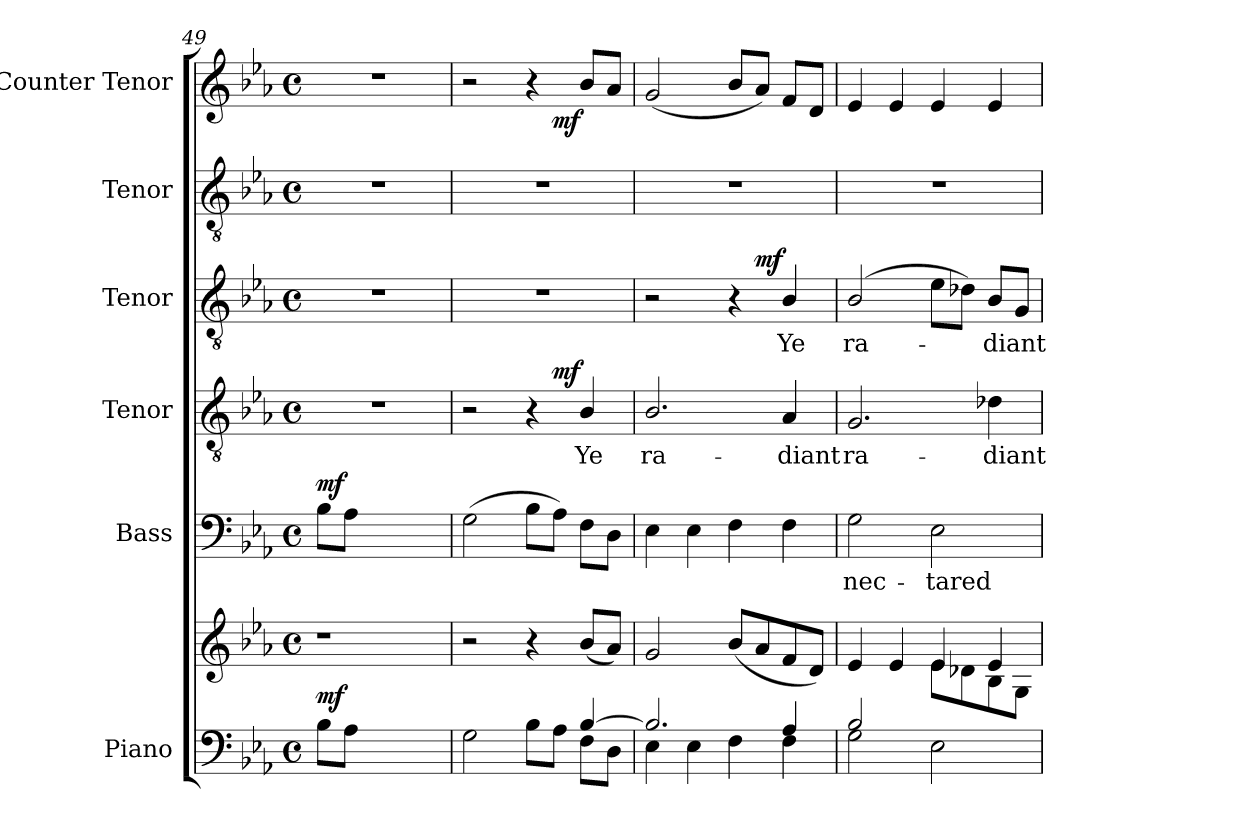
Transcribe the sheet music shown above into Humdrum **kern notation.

**kern	**kern	**dynam	**kern	**text	**dynam	**kern	**text	**dynam	**kern	**text	**dynam	**kern	**kern	**dynam
*part6	*part6	*part6	*part5	*part5	*part5	*part4	*part4	*part4	*part3	*part3	*part3	*part2	*part1	*part1
*staff7	*staff6	*staff6/7	*staff5	*staff5	*staff5	*staff4	*staff4	*staff4	*staff3	*staff3	*staff3	*staff2	*staff1	*staff1
*I"Piano	*	*	*I"Bass	*	*	*I"Tenor	*	*	*I"Tenor	*	*	*I"Tenor	*I"Counter Tenor	*
*I'Pno.	*	*	*I'B.	*	*	*I'T.	*	*	*I'T.	*	*	*I'T.	*	*
!!LO:LB:g=z
*clefF4	*clefG2	*	*clefF4	*	*	*clefGv2	*	*	*clefGv2	*	*	*clefGv2	*clefG2	*
*	*	*	*	*	*	*ITrd7c12	*	*	*ITrd7c12	*	*	*ITrd7c12	*	*
*k[b-e-a-]	*k[b-e-a-]	*	*k[b-e-a-]	*	*	*k[b-e-a-]	*	*	*k[b-e-a-]	*	*	*k[b-e-a-]	*k[b-e-a-]	*
*E-:	*E-:	*	*E-:	*	*	*E-:	*	*	*E-:	*	*	*E-:	*E-:	*
*M4/4	*M4/4	*	*M4/4	*	*	*M4/4	*	*	*M4/4	*	*	*M4/4	*M4/4	*
*met(c)	*met(c)	*	*met(c)	*	*	*met(c)	*	*	*met(c)	*	*	*met(c)	*met(c)	*
=49	=49	=49	=49	=49	=49	=49	=49	=49	=49	=49	=49	=49	=49	=49
!LO:N:vis=1	!LO:N:vis=1	!	!	!	!	!LO:N:vis=1	!	!	!LO:N:vis=1	!	!	!LO:N:vis=1	!LO:N:vis=1	!
*^	*	*	*	*	*	*	*	*	*	*	*	*	*	*
4ryy	8B-i\L	4r	mf	8B-i\L	.	mf	1r	.	.	1r	.	.	1r	1r	.
.	8A-i\J	.	.	8A-i\J	.	.	.	.	.	.	.	.	.	.	.
2.ryy	2.ryy	2.ryy	.	2.ryy	.	.	.	.	.	.	.	.	.	.	.
=50	=50	=50	=50	=50	=50	=50	=50	=50	=50	=50	=50	=50	=50	=50	=50
*	*	*	*	*	*	*	*^	*	*	*	*	*	*	*^	*
2ryy	2Gi\	2r	.	(2Gi\	.	.	2r	2ryy	.	.	1r	.	.	1r	2r	2ryy	.
4ryy	8B-i\L	4r	.	8B-i\L	.	.	4r	8ryy	.	.	.	.	.	.	4r	8ryy	.
.	8A-i\J	.	.	8A-i\J)	.	.	.	4.ryy	.	mf	.	.	.	.	.	4.ryy	mf
!	!	!	!	!	!	!	!	!	!LO:LY:b:color=#000000	!	!	!	!	!	!	!	!
[4B-i/	8Fi\L	(8b-i/L	.	8Fi\L	.	.	4BB-i/	.	Ye	.	.	.	.	.	8b-i/L	.	.
.	8Di\J	8a-i/J)	.	8Di\J	.	.	.	.	.	.	.	.	.	.	8a-i/J	.	.
*	*	*	*	*	*	*	*v	*v	*	*	*	*	*	*	*v	*v	*
=51	=51	=51	=51	=51	=51	=51	=51	=51	=51	=51	=51	=51	=51	=51	=51
*	*	*	*	*	*	*	*^	*	*	*	*	*	*	*^	*
!	!	!	!	!	!	!	!	!	!LO:LY:b:color=#000000	!	!	!	!	!	!	!	!
*	*	*	*	*	*	*	*v	*v	*	*	*^	*	*	*	*v	*v	*
2.B-i/]	4E-i\	2gi/	.	4E-i\	.	.	2.BB-i/	ra-	.	2r	2ryy	.	.	1r	(2gi/	.
.	4E-i\	.	.	4E-i\	.	.	.	.	.	.	.	.	.	.	.	.
.	4Fi\	(8b-i/L	.	4Fi\	.	.	.	.	.	4r	8ryy	.	.	.	8b-i/L	.
.	.	8a-i/	.	.	.	.	.	.	.	.	4.ryy	.	mf	.	8a-i/J)	.
!	!	!	!	!	!	!	!	!LO:LY:b:color=#000000	!	!	!	!	!	!	!	!
!	!	!	!	!	!	!	!	!	!	!	!	!LO:LY:b:color=#000000	!	!	!	!
4A-i/	4Fi\	8fi/	.	4Fi\	.	.	4AA-i/	-diant	.	4BB-i/	.	Ye	.	.	8fi/L	.
.	.	8di/J)	.	.	.	.	.	.	.	.	.	.	.	.	8di/J	.
*	*	*	*	*	*	*	*	*	*	*v	*v	*	*	*	*	*
=52	=52	=52	=52	=52	=52	=52	=52	=52	=52	=52	=52	=52	=52	=52	=52
*	*	*^	*	*	*	*	*	*	*	*	*	*	*	*	*
*	*	*	*	*	*	*	*	*	*	*	*^	*	*	*	*	*
!	!	!	!	!	!	!LO:LY:b:color=#000000	!	!	!	!	!	!	!	!	!	!	!
*	*	*	*	*	*	*	*	*	*	*	*v	*v	*	*	*	*	*
*	*	*	*	*	*	*	*	*	*	*	*^	*	*	*	*	*
!	!	!	!	!	!	!	!	!	!LO:LY:b:color=#000000	!	!	!	!	!	!	!	!
*	*	*	*	*	*	*	*	*	*	*	*v	*v	*	*	*	*	*
*	*	*	*	*	*	*	*	*	*	*	*^	*	*	*	*	*
!	!	!	!	!	!	!	!	!	!	!	!	!	!LO:LY:b:color=#000000	!	!	!	!
*	*	*	*	*	*	*	*	*	*	*	*v	*v	*	*	*	*	*
2B-i/	2Gi\	4e-i/	2ryy	.	2Gi\	nec-	.	2.GGi/	ra-	.	(2BB-i/	ra-	.	1r	4e-i/	.
.	.	4e-i/	.	.	.	.	.	.	.	.	.	.	.	.	4e-i/	.
!	!	!	!	!	!	!LO:LY:b:color=#000000	!	!	!	!	!	!	!	!	!	!
2ryy	2E-i\	4e-i/	8e-i\L	.	2E-i\	-tared	.	.	.	.	8E-i\L	.	.	.	4e-i/	.
.	.	.	8d-Xi\	.	.	.	.	.	.	.	8D-Xi\J)	.	.	.	.	.
!	!	!	!	!	!	!	!	!	!LO:LY:b:color=#000000	!	!	!	!	!	!	!
!	!	!	!	!	!	!	!	!	!	!	!	!LO:LY:b:color=#000000	!	!	!	!
.	.	4e-i/	8B-i\	.	.	.	.	4D-Xi\	-diant	.	8BB-i/L	-diant	.	.	4e-i/	.
.	.	.	8Gi\J	.	.	.	.	.	.	.	8GGi/J	.	.	.	.	.
*v	*v	*	*	*	*	*	*	*	*	*	*	*	*	*	*	*
*	*v	*v	*	*	*	*	*	*	*	*	*	*	*	*	*
=	=	=	=	=	=	=	=	=	=	=	=	=	=	=
*-	*-	*-	*-	*-	*-	*-	*-	*-	*-	*-	*-	*-	*-	*-
